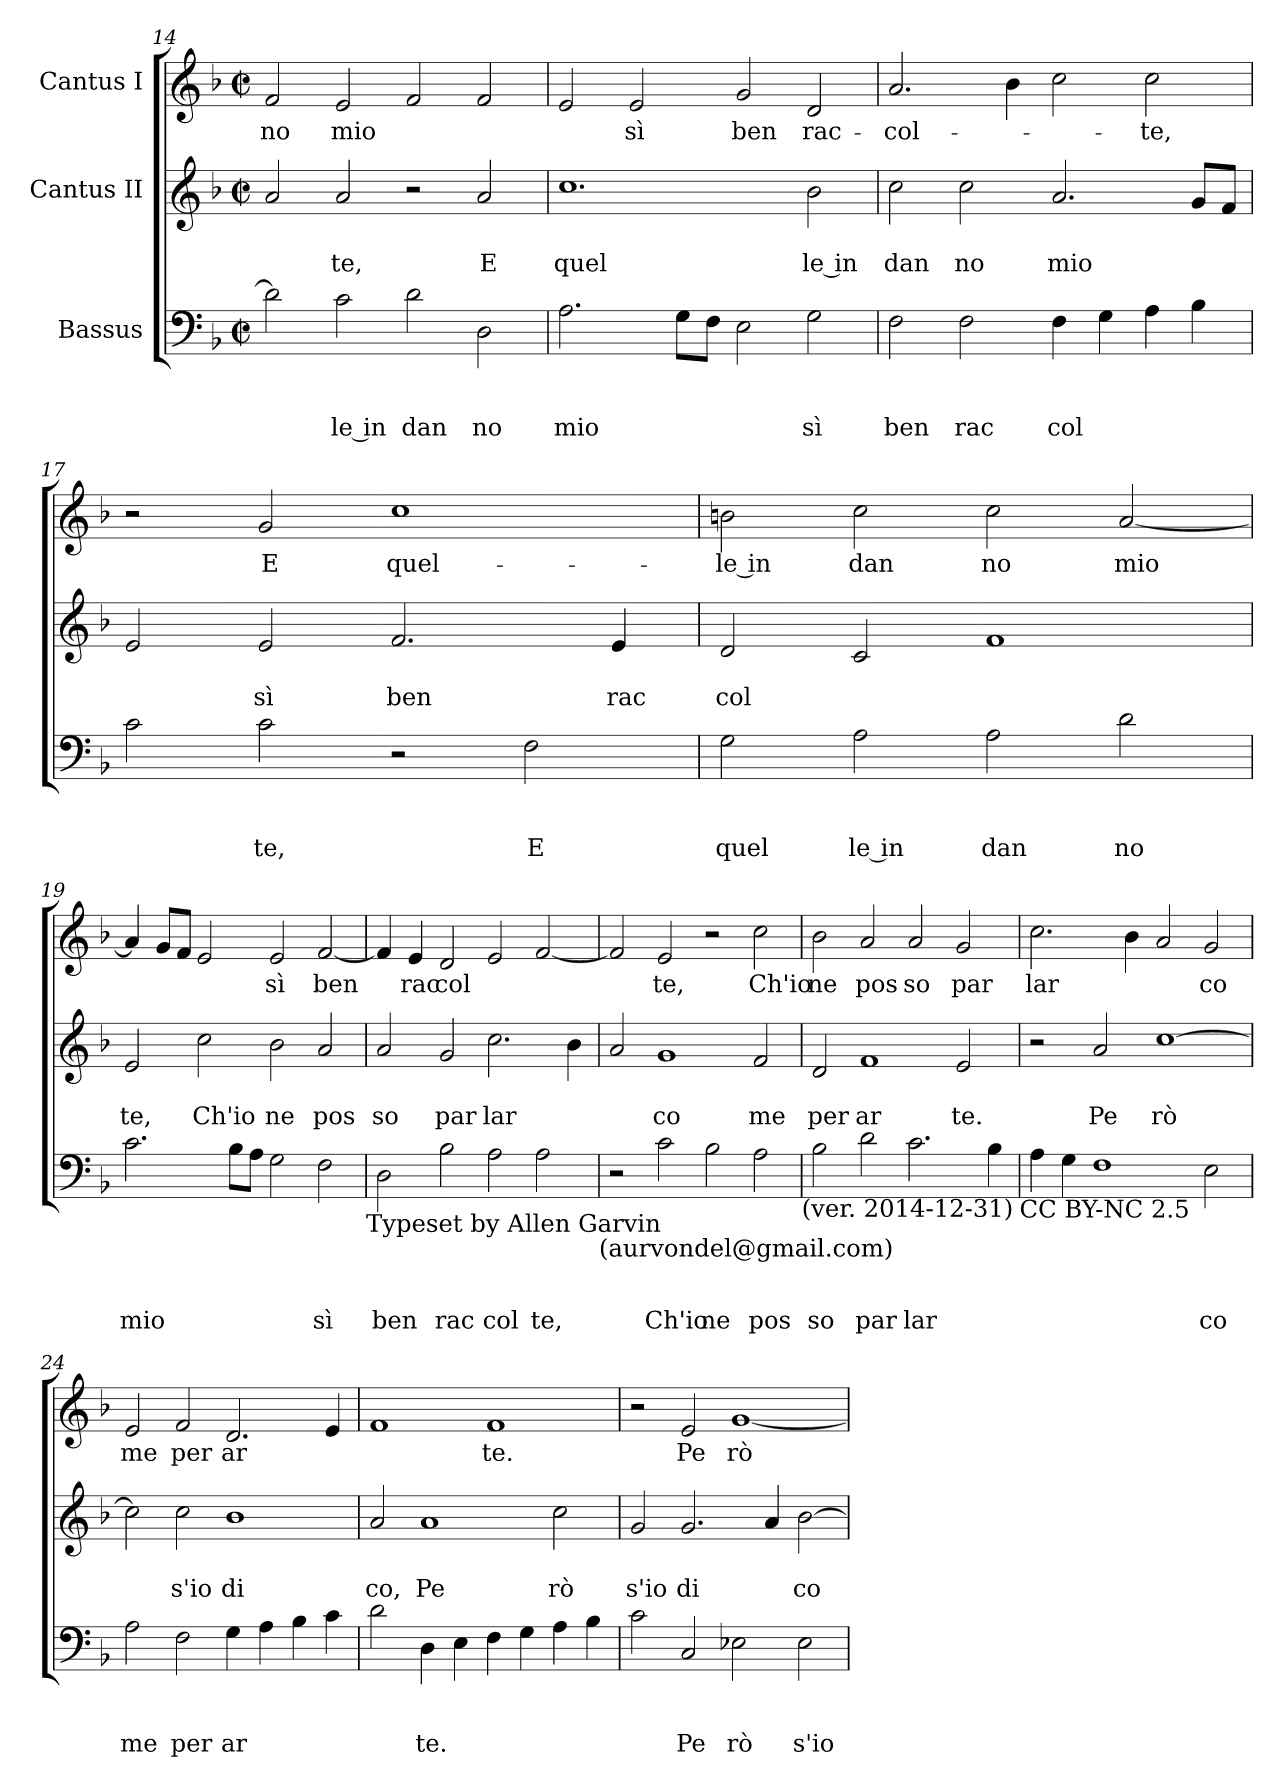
**kern	**text	**text	**text	**kern	**text	**text	**kern	**text
*part3	*part3	*part3	*part3	*part2	*part2	*part2	*part1	*part1
*staff3	*staff3	*staff3	*staff3	*staff2	*staff2	*staff2	*staff1	*staff1
*I"Bassus	*	*	*	*I"Cantus II	*	*	*I"Cantus I	*
*clefF4	*	*	*	*clefG2	*	*	*clefG2	*
*k[b-]	*	*	*	*k[b-]	*	*	*k[b-]	*
*F:	*	*	*	*F:	*	*	*F:	*
*M2/2	*	*	*	*M2/2	*	*	*M2/2	*
*met(c|)	*	*	*	*met(c|)	*	*	*met(c|)	*
=14	=14	=14	=14	=14	=14	=14	=14	=14
!	!	!	!	!	!	!	!	!LO:LY:b
2d\]	.	.	.	2a/	.	.	2f/	-no
!	!	!	!LO:LY:b:rj	!	!	!LO:LY:b	!	!LO:LY:b
2c\	.	.	le in	2a/	.	te,	2e/	mio
!	!	!	!LO:LY:b	!	!	!	!	!
2d\	.	.	dan	2r	.	.	2f/	.
!	!	!	!LO:LY:b	!	!	!LO:LY:b	!	!
2D\	.	.	no	2a/	.	E	2f/	.
=15	=15	=15	=15	=15	=15	=15	=15	=15
!	!	!	!LO:LY:b	!	!	!LO:LY:b	!	!
2.A\	.	.	mio	1.cc	.	quel	2e/	.
!	!	!	!	!	!	!	!	!LO:LY:b
.	.	.	.	.	.	.	2e/	sì
8G\L	.	.	.	.	.	.	.	.
8F\J	.	.	.	.	.	.	.	.
!	!	!	!	!	!	!	!	!LO:LY:b
2E\	.	.	.	.	.	.	2g/	ben
!	!	!	!LO:LY:b	!	!	!LO:LY:b:rj	!	!LO:LY:b
2G\	.	.	sì	2b-\	.	le in	2d/	rac-
=16	=16	=16	=16	=16	=16	=16	=16	=16
!	!	!	!LO:LY:b	!	!	!LO:LY:b	!	!LO:LY:b
2F\	.	.	ben	2cc\	.	dan	2.a/	-col-
!	!	!	!LO:LY:b	!	!	!LO:LY:b	!	!
2F\	.	.	rac	2cc\	.	no	.	.
.	.	.	.	.	.	.	4b-\	.
!	!	!	!LO:LY:b	!	!	!LO:LY:b	!	!
4F\	.	.	col	2.a/	.	mio	2cc\	.
4G\	.	.	.	.	.	.	.	.
!	!	!	!	!	!	!	!	!LO:LY:b
4A\	.	.	.	.	.	.	2cc\	-te,
4B-\	.	.	.	8g/L	.	.	.	.
.	.	.	.	8f/J	.	.	.	.
=17	=17	=17	=17	=17	=17	=17	=17	=17
2c\	.	.	.	2e/	.	.	2r	.
!	!	!	!LO:LY:b	!	!	!LO:LY:b	!	!LO:LY:b
2c\	.	.	te,	2e/	.	sì	2g/	E
!	!	!	!	!	!	!LO:LY:b	!	!LO:LY:b
2r	.	.	.	2.f/	.	ben	1cc	quel-
!	!	!	!LO:LY:b	!	!	!	!	!
2F\	.	.	E	.	.	.	.	.
!	!	!	!	!	!	!LO:LY:b	!	!
.	.	.	.	4e/	.	rac	.	.
!!LO:LB:g=z
=18	=18	=18	=18	=18	=18	=18	=18	=18
!	!	!	!LO:LY:b	!	!	!LO:LY:b	!	!LO:LY:b:rj
2G\	.	.	quel	2d/	.	col	2bn\	-le in
!	!	!	!LO:LY:b:rj	!	!	!	!	!LO:LY:b
2A\	.	.	le in	2c/	.	.	2cc\	dan
!	!	!	!LO:LY:b	!	!	!	!	!LO:LY:b
2A\	.	.	dan	1f	.	.	2cc\	no
!	!	!	!LO:LY:b	!	!	!	!	!LO:LY:b
2d\	.	.	no	.	.	.	[<2a/	mio
=19	=19	=19	=19	=19	=19	=19	=19	=19
!	!	!	!LO:LY:b	!	!	!LO:LY:b	!	!
2.c\	.	.	mio	2e/	.	te,	4a/]	.
.	.	.	.	.	.	.	8g/L	.
.	.	.	.	.	.	.	8f/J	.
!	!	!	!	!	!	!LO:LY:b	!	!
.	.	.	.	2cc\	.	Ch'io	2e/	.
8B-\L	.	.	.	.	.	.	.	.
8A\J	.	.	.	.	.	.	.	.
!	!	!	!	!	!	!LO:LY:b	!	!LO:LY:b
2G\	.	.	.	2b-\	.	ne	2e/	sì
!	!	!	!LO:LY:b	!	!	!LO:LY:b	!	!LO:LY:b
2F\	.	.	sì	2a/	.	pos	[<2f/	ben
!LO:TX:b:t=Typeset by Allen Garvin	!	!	!	!	!	!	!	!
=20	=20	=20	=20	=20	=20	=20	=20	=20
!	!	!	!LO:LY:b	!	!	!LO:LY:b	!	!
2D\	.	.	ben	2a/	.	so	4f/]	.
!	!	!	!	!	!	!	!	!LO:LY:b
.	.	.	.	.	.	.	4e/	rac
!	!	!	!LO:LY:b	!	!	!LO:LY:b	!	!LO:LY:b
2B-\	.	.	rac	2g/	.	par	2d/	col
!	!	!	!LO:LY:b	!	!	!LO:LY:b	!	!
2A\	.	.	col	2.cc\	.	lar	2e/	.
!	!	!	!LO:LY:b	!	!	!	!	!
2A\	.	.	te,	.	.	.	[<2f/	.
.	.	.	.	4b-\	.	.	.	.
!LO:TX:b:t=(aurvondel@gmail.com)	!	!	!	!	!	!	!	!
=21	=21	=21	=21	=21	=21	=21	=21	=21
2r	.	.	.	2a/	.	.	2f/]	.
!	!	!	!LO:LY:b	!	!	!LO:LY:b	!	!LO:LY:b
2c\	.	.	Ch'io	1g	.	co	2e/	te,
!	!	!	!LO:LY:b	!	!	!	!	!
2B-\	.	.	ne	.	.	.	2r	.
!	!	!	!LO:LY:b	!	!	!LO:LY:b	!	!LO:LY:b
2A\	.	.	pos	2f/	.	me	2cc\	Ch'io
!LO:TX:b:t=(ver. 2014-12-31)	!	!	!	!	!	!	!	!
=22	=22	=22	=22	=22	=22	=22	=22	=22
!	!	!	!LO:LY:b	!	!	!LO:LY:b	!	!LO:LY:b
2B-\	.	.	so	2d/	.	per	2b-\	ne
!	!	!	!LO:LY:b	!	!	!LO:LY:b	!	!LO:LY:b
2d\	.	.	par	1f	.	ar	2a/	pos
!	!	!	!LO:LY:b	!	!	!	!	!LO:LY:b
2.c\	.	.	lar	.	.	.	2a/	so
!	!	!	!	!	!	!LO:LY:b	!	!LO:LY:b
.	.	.	.	2e/	.	te.	2g/	par
4B-\	.	.	.	.	.	.	.	.
!LO:TX:b:t=CC BY-NC 2.5	!	!	!	!	!	!	!	!
=23	=23	=23	=23	=23	=23	=23	=23	=23
!	!	!	!	!	!	!	!	!LO:LY:b
4A\	.	.	.	2r	.	.	2.cc\	lar
4G\	.	.	.	.	.	.	.	.
!	!	!	!	!	!	!LO:LY:b	!	!
1F	.	.	.	2a/	.	Pe	.	.
.	.	.	.	.	.	.	4b-\	.
!	!	!	!	!	!	!LO:LY:b	!	!
.	.	.	.	[>1cc	.	rò	2a/	.
!	!	!	!LO:LY:b	!	!	!	!	!LO:LY:b
2E\	.	.	co	.	.	.	2g/	co
!!LO:PB:g=z
=24	=24	=24	=24	=24	=24	=24	=24	=24
!	!	!	!LO:LY:b	!	!	!	!	!LO:LY:b
2A\	.	.	me	2cc\]	.	.	2e/	me
!	!	!	!LO:LY:b	!	!	!LO:LY:b	!	!LO:LY:b
2F\	.	.	per	2cc\	.	s'io	2f/	per
!	!	!	!LO:LY:b	!	!	!LO:LY:b	!	!LO:LY:b
4G\	.	.	ar	1b-	.	di	2.d/	ar
4A\	.	.	.	.	.	.	.	.
4B-\	.	.	.	.	.	.	.	.
4c\	.	.	.	.	.	.	4e/	.
=25	=25	=25	=25	=25	=25	=25	=25	=25
!	!	!	!	!	!	!LO:LY:b	!	!
2d\	.	.	.	2a/	.	co,	1f	.
!	!	!	!LO:LY:b	!	!	!LO:LY:b	!	!
4D\	.	.	te.	1a	.	Pe	.	.
4E\	.	.	.	.	.	.	.	.
!	!	!	!	!	!	!	!	!LO:LY:b
4F\	.	.	.	.	.	.	1f	te.
4G\	.	.	.	.	.	.	.	.
!	!	!	!	!	!	!LO:LY:b	!	!
4A\	.	.	.	2cc\	.	rò	.	.
4B-\	.	.	.	.	.	.	.	.
=26	=26	=26	=26	=26	=26	=26	=26	=26
!	!	!	!	!	!	!LO:LY:b	!	!
2c\	.	.	.	2g/	.	s'io	2r	.
!	!	!	!LO:LY:b	!	!	!LO:LY:b	!	!LO:LY:b
2C/	.	.	Pe	2.g/	.	di	2e/	Pe
!	!	!	!LO:LY:b	!	!	!	!	!LO:LY:b
2E-X\	.	.	rò	.	.	.	[<1g	rò
.	.	.	.	4a/	.	.	.	.
!	!	!	!LO:LY:b	!	!	!LO:LY:b	!	!
2E-\	.	.	s'io	[>2b-\	.	co	.	.
=	=	=	=	=	=	=	=	=
*-	*-	*-	*-	*-	*-	*-	*-	*-
